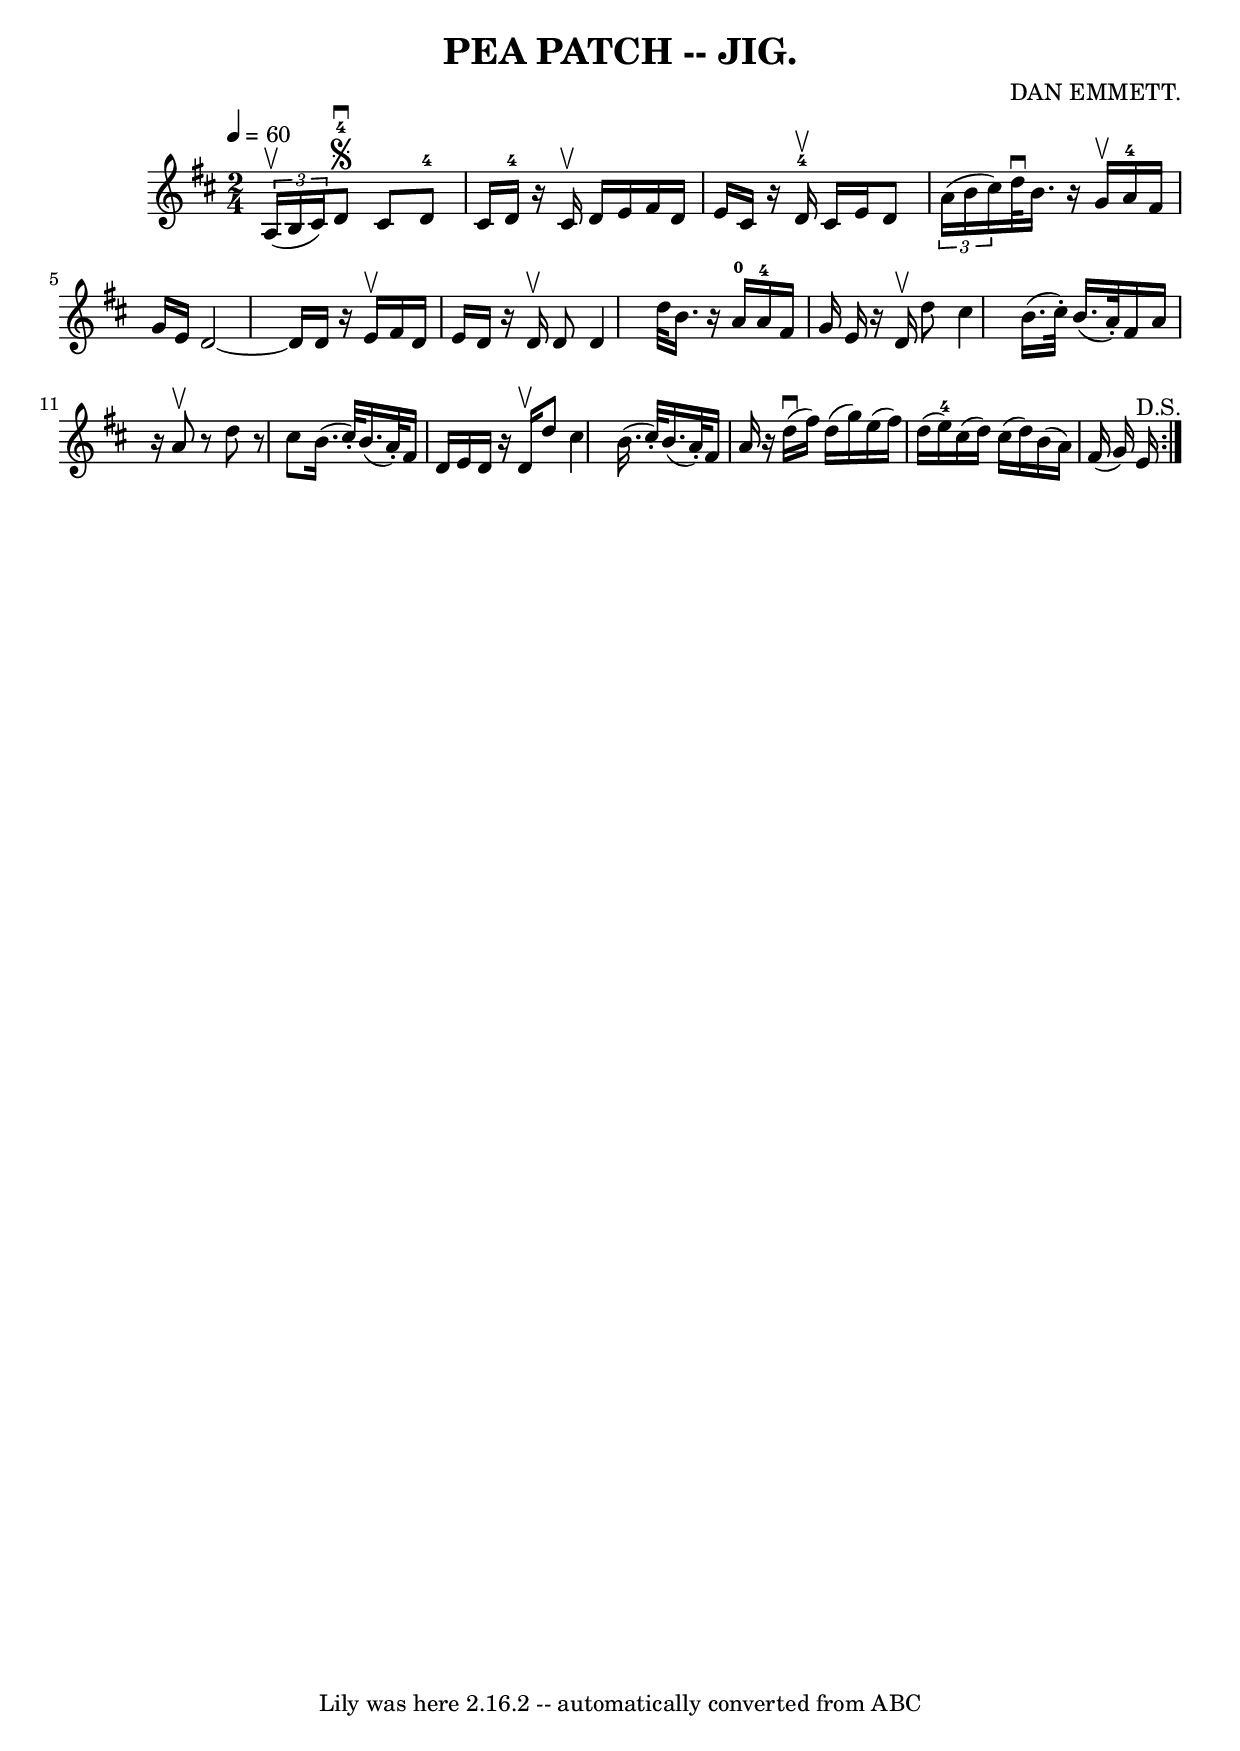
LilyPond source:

\version "2.16.2"
\include "Mammoth.ily"
\header {
  %% book = "Coles pg. 82.4"
  composer = "DAN EMMETT."
  crossRefNumber = "1"
  footnotes = ""
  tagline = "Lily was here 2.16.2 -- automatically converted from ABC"
  title = "PEA PATCH -- JIG."

}
voicedefault =  {


  \time 2/4 \tempo  4=60
  
  \key d \major
  \times 2/3 { a16 (^\upbow b16 cis'16)  	     }    |
     d'8-4^\segno^\downbow cis'8 d'8-4 cis'16 d'16-4     |
  r16 cis'16^\upbow d'16 e'16 fis'16 d'16 e'16       cis'16   |
  r16 d'16-4^\upbow cis'16 e'16 d'8    
  \times 2/3 { a'16 (b'16 cis''16)  	     }    |
  d''32^\downbow      b'16.    r16 g'16^\upbow a'16-4 fis'16 g'16 e'16   |
     d'2   ~     |
  d'16 d'16    r16 e'16^\upbow fis'16 d'16       e'16 d'16     |
  r16 d'16^\upbow d'8 d'4  |
  d''32       b'16.    r16 a'16-0 a'16-4 fis'16 g'16 e'16  \bar " |."    
  
  \repeat volta 2 {     r16 d'16^\upbow d''8 cis''4     |
    b'16. (     cis''32-.) b'16. (a'32-.) fis'16 a'16    r16 a'8^\upbow     |
    r8 d''8    r8 cis''8  |
    b'16. (cis''32-.) b'16. (a'32-.) fis'16 d'16 e'16 d'16  |
    r16 d'16^\upbow d''8 cis''4    |
    b'16. (cis''32-.) b'16. (a'32-.) fis'16 a'16    r16 d''16 (^\downbow   |
    fis''16)        d''16 (g''16) e''16 (fis''16) d''16 (e''16-4) cis''16 ( |
    d''16) cis''16 (d''16) b'16 (a'16) fis'16 (
    g'16) e'16^"D.S."   
  }   

}

\score{
  <<

    \context Staff="default"
    {
      \voicedefault 
      
    }

  >>
  \layout {
    
  }
  \midi {
  }

}
